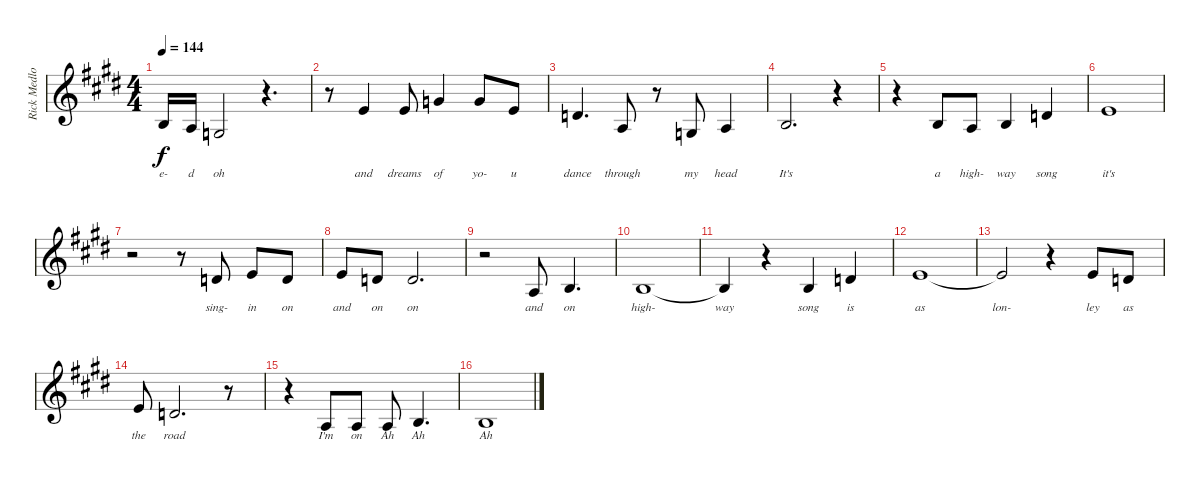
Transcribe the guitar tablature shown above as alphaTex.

\track ("Rick Medlocke Vocals" "Rick Medlo") {instrument violin}
\staff {score}
\tuning (E4 B3 G3 D3 A2 E2) {hide}
\ts (4 4)
\tempo 144
\clef g2
\ks c#minor
4.3.16{lyrics (0 "e-") lyrics (1 "") lyrics (2 "") lyrics (3 "") lyrics (4 "") dy f} 2.3.16{lyrics (0 "d") lyrics (1 "") lyrics (2 "") lyrics (3 "") lyrics (4 "")} 0.3.2{lyrics (0 "oh") lyrics (1 "") lyrics (2 "") lyrics (3 "") lyrics (4 "")} r.4{d} |
r.8 5.2.4{lyrics (0 "and") lyrics (1 "") lyrics (2 "") lyrics (3 "") lyrics (4 "")} 5.2.8{lyrics (0 "dreams") lyrics (1 "") lyrics (2 "") lyrics (3 "") lyrics (4 "")} 3.1.4{lyrics (0 "of") lyrics (1 "") lyrics (2 "") lyrics (3 "") lyrics (4 "")} 3.1.8{lyrics (0 "yo-") lyrics (1 "") lyrics (2 "") lyrics (3 "") lyrics (4 "")} 5.2.8{lyrics (0 "u") lyrics (1 "") lyrics (2 "") lyrics (3 "") lyrics (4 "")} |
3.2.4{d lyrics (0 "dance") lyrics (1 "") lyrics (2 "") lyrics (3 "") lyrics (4 "")} 2.3.8{lyrics (0 "through") lyrics (1 "") lyrics (2 "") lyrics (3 "") lyrics (4 "")} r.8 0.3.8{lyrics (0 "my") lyrics (1 "") lyrics (2 "") lyrics (3 "") lyrics (4 "")} 2.3.4{lyrics (0 "head") lyrics (1 "") lyrics (2 "") lyrics (3 "") lyrics (4 "")} |
4.3.2{d lyrics (0 "It's") lyrics (1 "") lyrics (2 "") lyrics (3 "") lyrics (4 "")} r.4 |
r.4 4.3.8{lyrics (0 "a") lyrics (1 "") lyrics (2 "") lyrics (3 "") lyrics (4 "")} 2.3.8{lyrics (0 "high-") lyrics (1 "") lyrics (2 "") lyrics (3 "") lyrics (4 "")} 4.3.4{lyrics (0 "way") lyrics (1 "") lyrics (2 "") lyrics (3 "") lyrics (4 "")} 3.2.4{lyrics (0 "song") lyrics (1 "") lyrics (2 "") lyrics (3 "") lyrics (4 "")} |
5.2.1{lyrics (0 "it's") lyrics (1 "") lyrics (2 "") lyrics (3 "") lyrics (4 "")} |
r.2 r.8 3.2.8{lyrics (0 "sing-") lyrics (1 "") lyrics (2 "") lyrics (3 "") lyrics (4 "")} 5.2.8{lyrics (0 "in") lyrics (1 "") lyrics (2 "") lyrics (3 "") lyrics (4 "")} 3.2.8{lyrics (0 "on") lyrics (1 "") lyrics (2 "") lyrics (3 "") lyrics (4 "")} |
5.2.8{lyrics (0 "and") lyrics (1 "") lyrics (2 "") lyrics (3 "") lyrics (4 "")} 3.2.8{lyrics (0 "on") lyrics (1 "") lyrics (2 "") lyrics (3 "") lyrics (4 "")} 3.2.2{d lyrics (0 "on") lyrics (1 "") lyrics (2 "") lyrics (3 "") lyrics (4 "")} |
r.2 2.3.8{lyrics (0 "and") lyrics (1 "") lyrics (2 "") lyrics (3 "") lyrics (4 "")} 4.3.4{d lyrics (0 "on") lyrics (1 "") lyrics (2 "") lyrics (3 "") lyrics (4 "")} |
4.3.1{lyrics (0 "high-") lyrics (1 "") lyrics (2 "") lyrics (3 "") lyrics (4 "")} |
4.3{t}.4{lyrics (0 "way") lyrics (1 "") lyrics (2 "") lyrics (3 "") lyrics (4 "")} r.4 4.3.4{lyrics (0 "song") lyrics (1 "") lyrics (2 "") lyrics (3 "") lyrics (4 "")} 3.2.4{lyrics (0 "is") lyrics (1 "") lyrics (2 "") lyrics (3 "") lyrics (4 "")} |
5.2.1{lyrics (0 "as") lyrics (1 "") lyrics (2 "") lyrics (3 "") lyrics (4 "")} |
5.2{t}.2{lyrics (0 "lon-") lyrics (1 "") lyrics (2 "") lyrics (3 "") lyrics (4 "")} r.4 5.2.8{lyrics (0 "ley") lyrics (1 "") lyrics (2 "") lyrics (3 "") lyrics (4 "")} 3.2.8{lyrics (0 "as") lyrics (1 "") lyrics (2 "") lyrics (3 "") lyrics (4 "")} |
5.2.8{lyrics (0 "the") lyrics (1 "") lyrics (2 "") lyrics (3 "") lyrics (4 "")} 3.2.2{d lyrics (0 "road") lyrics (1 "") lyrics (2 "") lyrics (3 "") lyrics (4 "")} r.8 |
r.4 2.3.8{lyrics (0 "I'm") lyrics (1 "") lyrics (2 "") lyrics (3 "") lyrics (4 "")} 2.3.8{lyrics (0 "on") lyrics (1 "") lyrics (2 "") lyrics (3 "") lyrics (4 "")} 2.3.8{lyrics (0 "Ah") lyrics (1 "") lyrics (2 "") lyrics (3 "") lyrics (4 "")} 4.3.4{d lyrics (0 "Ah") lyrics (1 "") lyrics (2 "") lyrics (3 "") lyrics (4 "")} |
4.3.1{lyrics (0 "Ah") lyrics (1 "") lyrics (2 "") lyrics (3 "") lyrics (4 "")}
